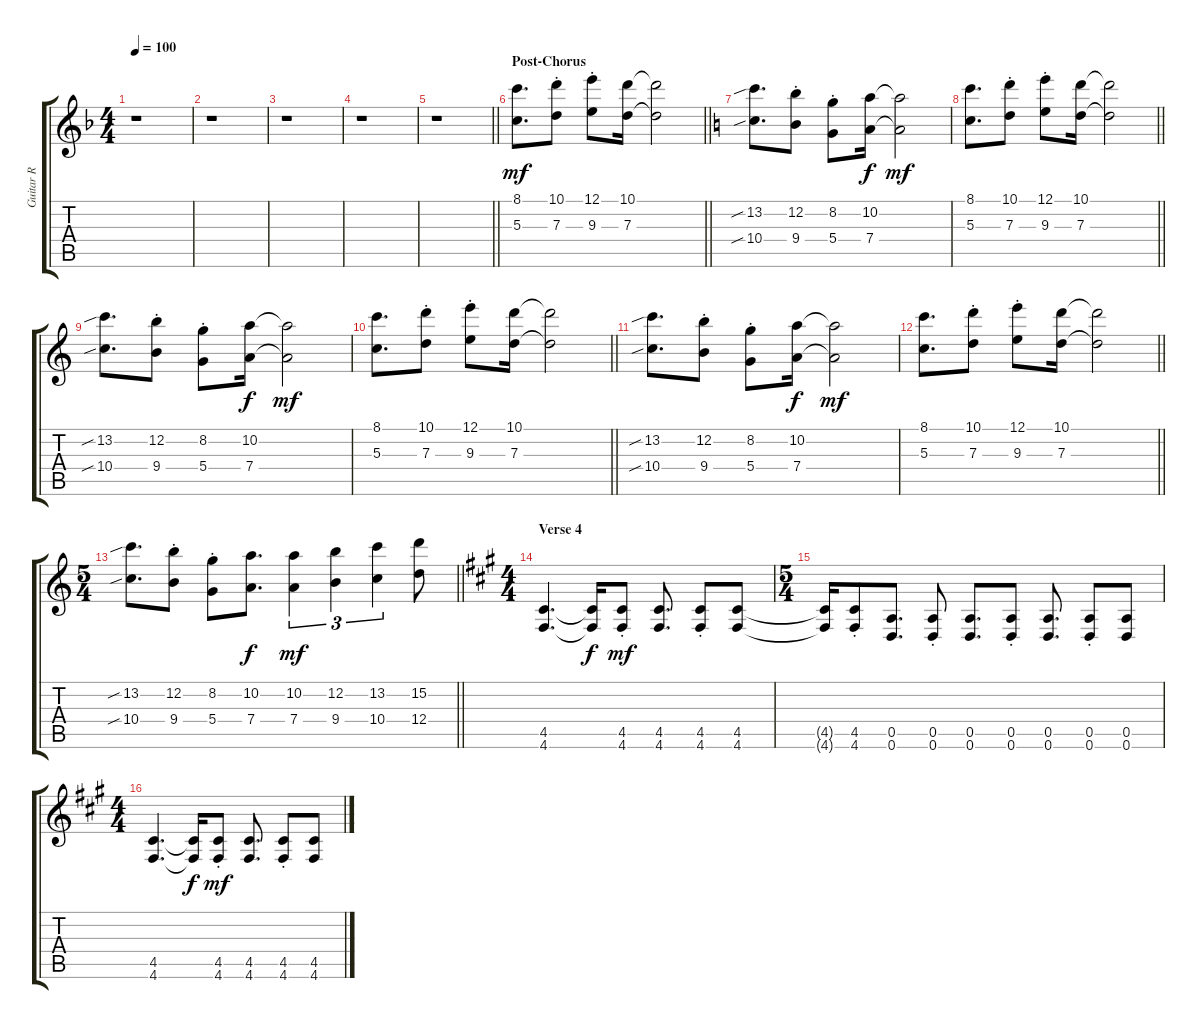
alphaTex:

\track ("Guitar R" "Guitar R") {instrument distortionguitar}
\staff {score tabs}
\tuning (E4 B3 G3 D3 A2 D2) {hide}
\ts (4 4)
\tempo 100
\clef g2
\ks f
r.1{dy mf} |
r.1 |
r.1 |
r.1 |
\barLineRight lightlight
r.1 |
\section ("" "Post-Chorus")
\barLineRight lightlight
(8.1 5.3).8{d} (10.1{st} 7.3{st}).8 (12.1{st} 9.3{st}).8 (10.1 7.3).16 (10.1{t} 7.3{t}).2 |
\ks c
(13.2{sib} 10.4{sib}).8{d} (12.2{st} 9.4{st}).8 (8.2{st} 5.4{st}).8 (10.2 7.4).16{dy f} (10.2{t} 7.4{t}).2{dy mf} |
\barLineRight lightlight
(8.1 5.3).8{d} (10.1{st} 7.3{st}).8 (12.1{st} 9.3{st}).8 (10.1 7.3).16 (10.1{t} 7.3{t}).2 |
(13.2{sib} 10.4{sib}).8{d} (12.2{st} 9.4{st}).8 (8.2{st} 5.4{st}).8 (10.2 7.4).16{dy f} (10.2{t} 7.4{t}).2{dy mf} |
\barLineRight lightlight
(8.1 5.3).8{d} (10.1{st} 7.3{st}).8 (12.1{st} 9.3{st}).8 (10.1 7.3).16 (10.1{t} 7.3{t}).2 |
(13.2{sib} 10.4{sib}).8{d} (12.2{st} 9.4{st}).8 (8.2{st} 5.4{st}).8 (10.2 7.4).16{dy f} (10.2{t} 7.4{t}).2{dy mf} |
\barLineRight lightlight
(8.1 5.3).8{d} (10.1{st} 7.3{st}).8 (12.1{st} 9.3{st}).8 (10.1 7.3).16 (10.1{t} 7.3{t}).2 |
\ts (5 4)
\barLineRight lightlight
(13.2{sib} 10.4{sib}).8{d} (12.2{st} 9.4{st}).8 (8.2{st} 5.4{st}).8 (10.2 7.4).8{d dy f} (10.2 7.4).4{tu (3 2) dy mf} (12.2 9.4).4{tu (3 2)} (13.2 10.4).4{tu (3 2)} (15.2 12.4).8 |
\ts (4 4)
\section ("" "Verse 4")
\ks a
(4.5 4.6).4{d} (4.5{t} 4.6{t}).16{dy f} (4.5{st} 4.6{st}).8{dy mf} (4.5 4.6).8{d} (4.5{st} 4.6{st}).8 (4.5 4.6).8 |
\ts (5 4)
(4.5{t} 4.6{t}).16 (4.5{st} 4.6{st}).8 (0.5 0.6).8{d} (0.5{st} 0.6{st}).8 (0.5 0.6).8{d} (0.5{st} 0.6{st}).8 (0.5 0.6).8{d} (0.5{st} 0.6{st}).8 (0.5 0.6).8 |
\ts (4 4)
(4.5 4.6).4{d} (4.5{t} 4.6{t}).16{dy f} (4.5{st} 4.6{st}).8{dy mf} (4.5 4.6).8{d} (4.5{st} 4.6{st}).8 (4.5 4.6).8
